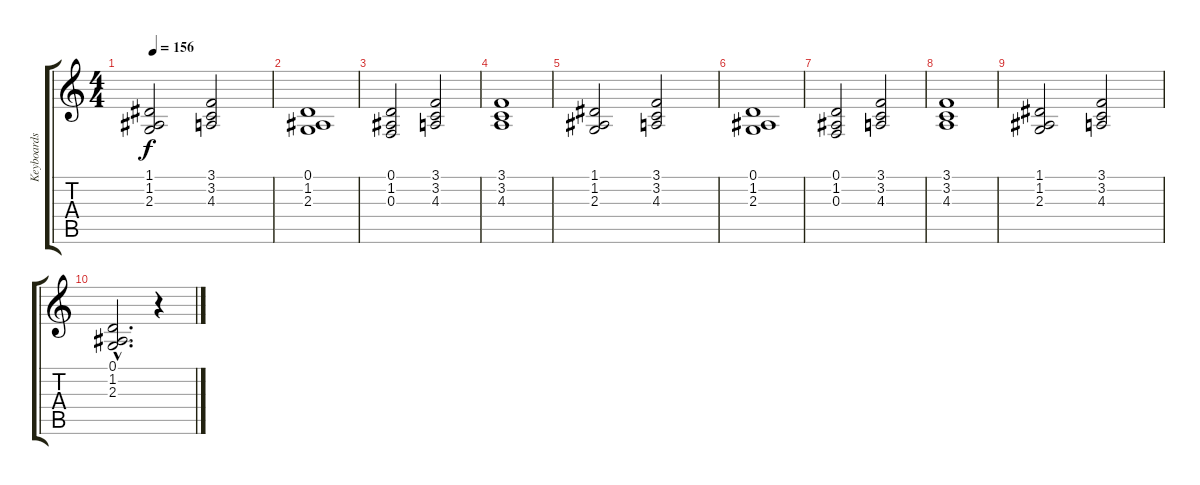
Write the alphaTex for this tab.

\track ("Keyboards II" "Keyboards ") {instrument choiraahs}
\staff {score tabs}
\tuning (D4 A3 F3 C3 G2 D2) {hide}
\ts (4 4)
\tempo 156
\clef g2
\ks c
(1.1 1.2 2.3).2{dy f} (3.1 3.2 4.3).2 |
(0.1 1.2 2.3).1 |
(0.1 1.2 0.3).2 (3.1 3.2 4.3).2 |
(3.1 3.2 4.3).1 |
(1.1 1.2 2.3).2 (3.1 3.2 4.3).2 |
(0.1 1.2 2.3).1 |
(0.1 1.2 0.3).2 (3.1 3.2 4.3).2 |
(3.1 3.2 4.3).1 |
(1.1 1.2 2.3).2 (3.1 3.2 4.3).2 |
(0.1{hac} 1.2{hac} 2.3{hac}).2{d} r.4
